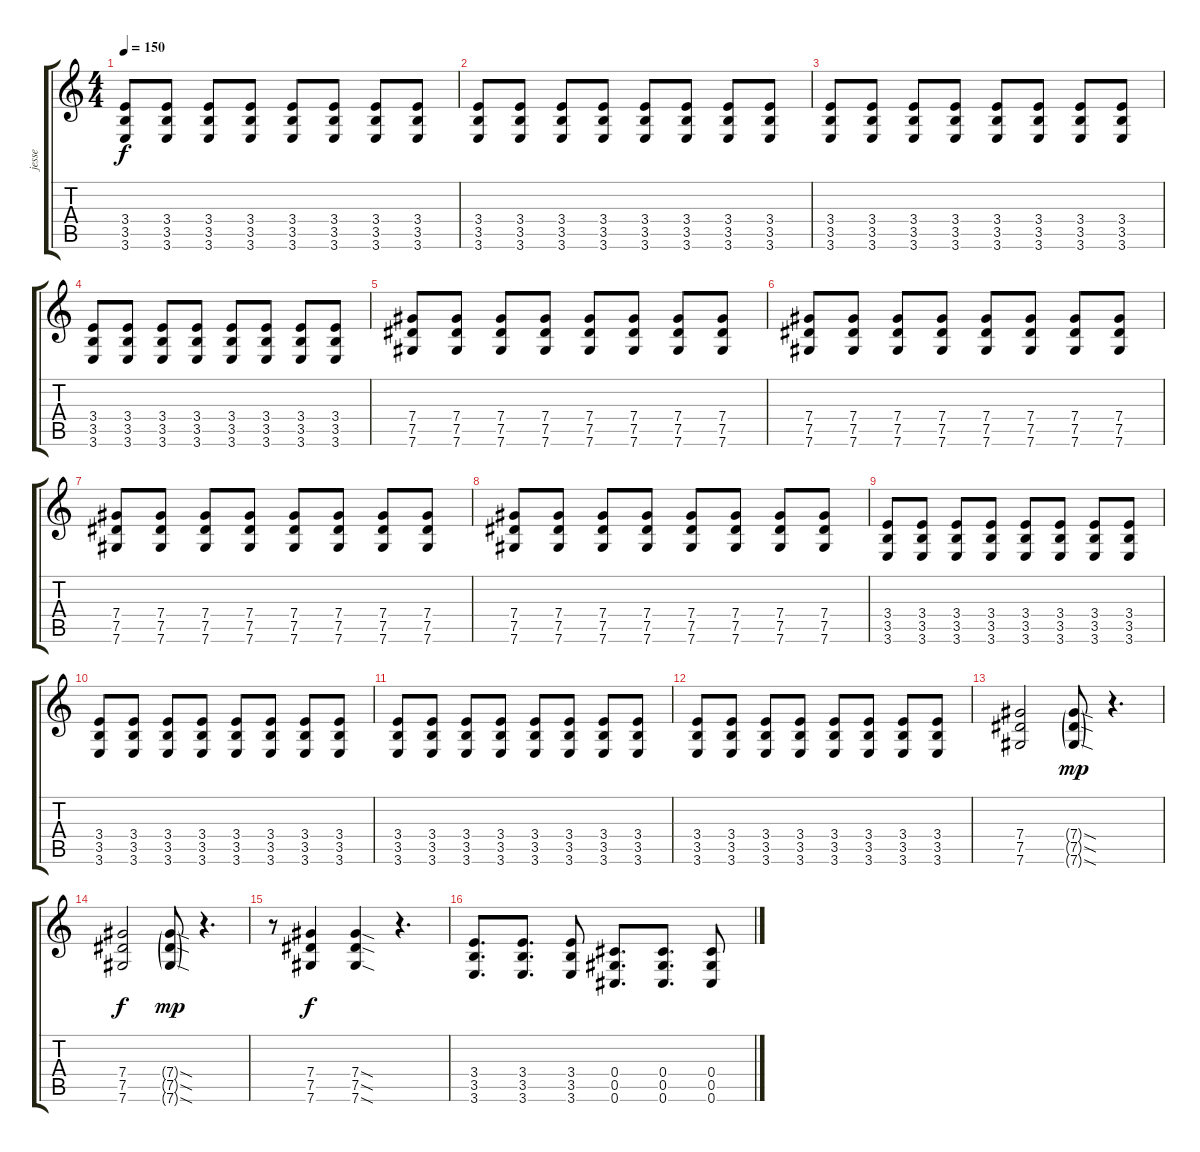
\track ("jesse" "jesse") {instrument overdrivenguitar}
\staff {score tabs}
\tuning (Eb4 Bb3 Gb3 Db3 Ab2 Db2) {hide}
\ts (4 4)
\tempo 150
\clef g2
\ks c
(3.4 3.5 3.6).8{dy f} (3.4 3.5 3.6).8 (3.4 3.5 3.6).8 (3.4 3.5 3.6).8 (3.4 3.5 3.6).8 (3.4 3.5 3.6).8 (3.4 3.5 3.6).8 (3.4 3.5 3.6).8 |
(3.4 3.5 3.6).8 (3.4 3.5 3.6).8 (3.4 3.5 3.6).8 (3.4 3.5 3.6).8 (3.4 3.5 3.6).8 (3.4 3.5 3.6).8 (3.4 3.5 3.6).8 (3.4 3.5 3.6).8 |
(3.4 3.5 3.6).8 (3.4 3.5 3.6).8 (3.4 3.5 3.6).8 (3.4 3.5 3.6).8 (3.4 3.5 3.6).8 (3.4 3.5 3.6).8 (3.4 3.5 3.6).8 (3.4 3.5 3.6).8 |
(3.4 3.5 3.6).8 (3.4 3.5 3.6).8 (3.4 3.5 3.6).8 (3.4 3.5 3.6).8 (3.4 3.5 3.6).8 (3.4 3.5 3.6).8 (3.4 3.5 3.6).8 (3.4 3.5 3.6).8 |
(7.4 7.5 7.6).8{volume 15 balance 8} (7.4 7.5 7.6).8 (7.4 7.5 7.6).8 (7.4 7.5 7.6).8 (7.4 7.5 7.6).8 (7.4 7.5 7.6).8 (7.4 7.5 7.6).8 (7.4 7.5 7.6).8 |
(7.4 7.5 7.6).8 (7.4 7.5 7.6).8 (7.4 7.5 7.6).8 (7.4 7.5 7.6).8 (7.4 7.5 7.6).8 (7.4 7.5 7.6).8 (7.4 7.5 7.6).8 (7.4 7.5 7.6).8 |
(7.4 7.5 7.6).8 (7.4 7.5 7.6).8 (7.4 7.5 7.6).8 (7.4 7.5 7.6).8 (7.4 7.5 7.6).8 (7.4 7.5 7.6).8 (7.4 7.5 7.6).8 (7.4 7.5 7.6).8 |
(7.4 7.5 7.6).8 (7.4 7.5 7.6).8 (7.4 7.5 7.6).8 (7.4 7.5 7.6).8 (7.4 7.5 7.6).8 (7.4 7.5 7.6).8 (7.4 7.5 7.6).8 (7.4 7.5 7.6).8 |
(3.4 3.5 3.6).8 (3.4 3.5 3.6).8 (3.4 3.5 3.6).8 (3.4 3.5 3.6).8 (3.4 3.5 3.6).8 (3.4 3.5 3.6).8 (3.4 3.5 3.6).8 (3.4 3.5 3.6).8 |
(3.4 3.5 3.6).8 (3.4 3.5 3.6).8 (3.4 3.5 3.6).8 (3.4 3.5 3.6).8 (3.4 3.5 3.6).8 (3.4 3.5 3.6).8 (3.4 3.5 3.6).8 (3.4 3.5 3.6).8 |
(3.4 3.5 3.6).8 (3.4 3.5 3.6).8 (3.4 3.5 3.6).8 (3.4 3.5 3.6).8 (3.4 3.5 3.6).8 (3.4 3.5 3.6).8 (3.4 3.5 3.6).8 (3.4 3.5 3.6).8 |
(3.4 3.5 3.6).8 (3.4 3.5 3.6).8 (3.4 3.5 3.6).8 (3.4 3.5 3.6).8 (3.4 3.5 3.6).8 (3.4 3.5 3.6).8 (3.4 3.5 3.6).8 (3.4 3.5 3.6).8 |
(7.4 7.5 7.6).2 (7.4{sod g} 7.5{sod g} 7.6{sod g}).8{dy mp} r.4{d} |
(7.4 7.5 7.6).2{dy f} (7.4{sod g} 7.5{sod g} 7.6{sod g}).8{dy mp} r.4{d} |
r.8 (7.4 7.5 7.6).4{dy f} (7.4{sod} 7.5{sod} 7.6{sod}).4 r.4{d} |
(3.4 3.5 3.6).8{d} (3.4 3.5 3.6).8{d} (3.4 3.5 3.6).8 (0.4 0.5 0.6).8{d} (0.4 0.5 0.6).8{d} (0.4 0.5 0.6).8
